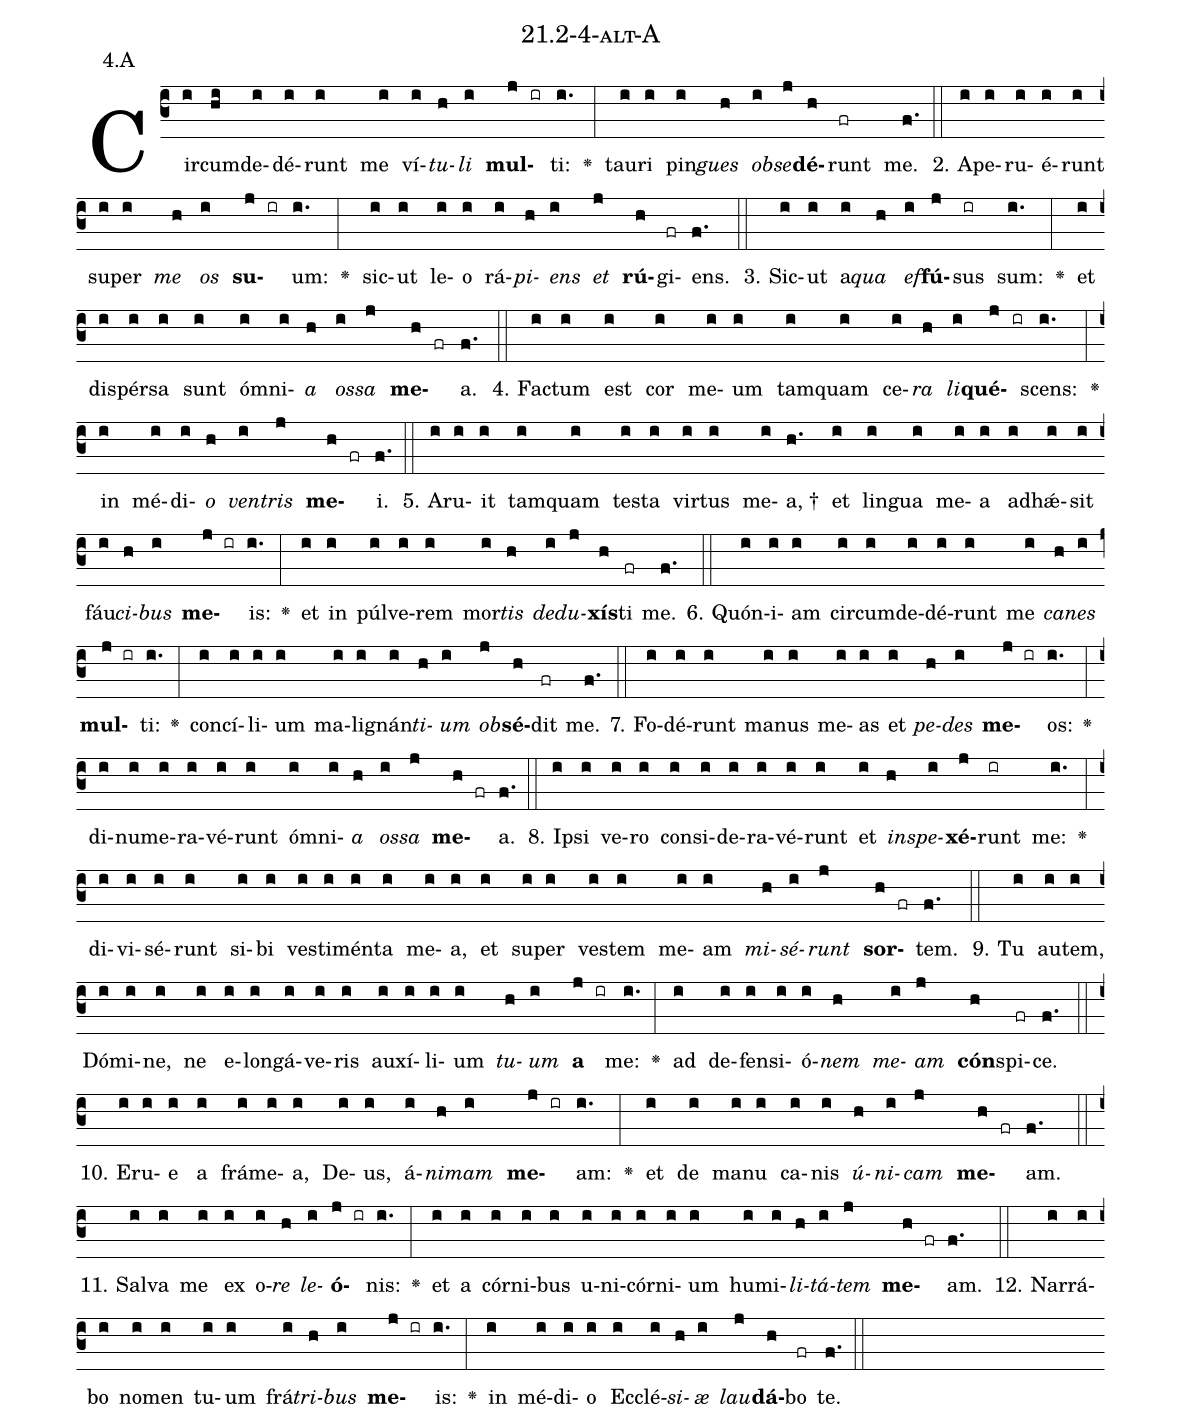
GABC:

name: 21.2-4-alt-A;
annotation: 4.A;
%%
(c3)Cir(i)cum(hi)de(i)dé(i)runt(i) me(i) ví(i)<i>tu</i>(h)<i>li</i>(i) <b>mul</b>(j ir)ti:(i.) <v>\greheightstar</v>(:) tau(i)ri(i) pin(i)<i>gues</i>(h) <i>ob</i>(i)<i>se</i>(j)<b>dé</b>(h)runt(fr) me.(f.) (::)
2. A(i)pe(i)ru(i)é(i)runt(i) su(i)per(i) <i>me</i>(h) <i>os</i>(i) <b>su</b>(j ir)um:(i.) <v>\greheightstar</v>(:) sic(i)ut(i) le(i)o(i) rá(i)<i>pi</i>(h)<i>ens</i>(i) <i>et</i>(j) <b>rú</b>(h)gi(fr)ens.(f.) (::)
3. Sic(i)ut(i) a(i)<i>qua</i>(h) <i>ef</i>(i)<b>fú</b>(j)sus(ir) sum:(i.) <v>\greheightstar</v>(:) et(i) di(i)spér(i)sa(i) sunt(i) óm(i)ni(i)<i>a</i>(h) <i>os</i>(i)<i>sa</i>(j) <b>me</b>(h fr)a.(f.) (::)
4. Fac(i)tum(i) est(i) cor(i) me(i)um(i) tam(i)quam(i) ce(i)<i>ra</i>(h) <i>li</i>(i)<b>qué</b>(j ir)scens:(i.) <v>\greheightstar</v>(:) in(i) mé(i)di(i)<i>o</i>(h) <i>ven</i>(i)<i>tris</i>(j) <b>me</b>(h fr)i.(f.) (::)
5. A(i)ru(i)it(i) tam(i)quam(i) tes(i)ta(i) vir(i)tus(i) me(i)a, †(h.) et(i) lin(i)gua(i) me(i)a(i) ad(i)hǽ(i)sit(i) fáu(i)<i>ci</i>(h)<i>bus</i>(i) <b>me</b>(j ir)is:(i.) <v>\greheightstar</v>(:) et(i) in(i) púl(i)ve(i)rem(i) mor(i)<i>tis</i>(h) <i>de</i>(i)<i>du</i>(j)<b>xís</b>(h)ti(fr) me.(f.) (::)
6. Quón(i)i(i)am(i) cir(i)cum(i)de(i)dé(i)runt(i) me(i) <i>ca</i>(h)<i>nes</i>(i) <b>mul</b>(j ir)ti:(i.) <v>\greheightstar</v>(:) con(i)cí(i)li(i)um(i) ma(i)li(i)gnán(i)<i>ti</i>(h)<i>um</i>(i) <i>ob</i>(j)<b>sé</b>(h)dit(fr) me.(f.) (::)
7. Fo(i)dé(i)runt(i) ma(i)nus(i) me(i)as(i) et(i) <i>pe</i>(h)<i>des</i>(i) <b>me</b>(j ir)os:(i.) <v>\greheightstar</v>(:) di(i)nu(i)me(i)ra(i)vé(i)runt(i) óm(i)ni(i)<i>a</i>(h) <i>os</i>(i)<i>sa</i>(j) <b>me</b>(h fr)a.(f.) (::)
8. Ip(i)si(i) ve(i)ro(i) con(i)si(i)de(i)ra(i)vé(i)runt(i) et(i) <i>in</i>(h)<i>spe</i>(i)<b>xé</b>(j)runt(ir) me:(i.) <v>\greheightstar</v>(:) di(i)vi(i)sé(i)runt(i) si(i)bi(i) ves(i)ti(i)mén(i)ta(i) me(i)a,(i) et(i) su(i)per(i) ves(i)tem(i) me(i)am(i) <i>mi</i>(h)<i>sé</i>(i)<i>runt</i>(j) <b>sor</b>(h fr)tem.(f.) (::)
9. Tu(i) au(i)tem,(i) Dó(i)mi(i)ne,(i) ne(i) e(i)lon(i)gá(i)ve(i)ris(i) au(i)xí(i)li(i)um(i) <i>tu</i>(h)<i>um</i>(i) <b>a</b>(j ir) me:(i.) <v>\greheightstar</v>(:) ad(i) de(i)fen(i)si(i)ó(i)<i>nem</i>(h) <i>me</i>(i)<i>am</i>(j) <b>cón</b>(h)spi(fr)ce.(f.) (::)
10. E(i)ru(i)e(i) a(i) frá(i)me(i)a,(i) De(i)us,(i) á(i)<i>ni</i>(h)<i>mam</i>(i) <b>me</b>(j ir)am:(i.) <v>\greheightstar</v>(:) et(i) de(i) ma(i)nu(i) ca(i)nis(i) <i>ú</i>(h)<i>ni</i>(i)<i>cam</i>(j) <b>me</b>(h fr)am.(f.) (::)
11. Sal(i)va(i) me(i) ex(i) o(i)<i>re</i>(h) <i>le</i>(i)<b>ó</b>(j ir)nis:(i.) <v>\greheightstar</v>(:) et(i) a(i) cór(i)ni(i)bus(i) u(i)ni(i)cór(i)ni(i)um(i) hu(i)mi(i)<i>li</i>(h)<i>tá</i>(i)<i>tem</i>(j) <b>me</b>(h fr)am.(f.) (::)
12. Nar(i)rá(i)bo(i) no(i)men(i) tu(i)um(i) frá(i)<i>tri</i>(h)<i>bus</i>(i) <b>me</b>(j ir)is:(i.) <v>\greheightstar</v>(:) in(i) mé(i)di(i)o(i) Ec(i)clé(i)<i>si</i>(h)<i>æ</i>(i) <i>lau</i>(j)<b>dá</b>(h)bo(fr) te.(f.) (::)
